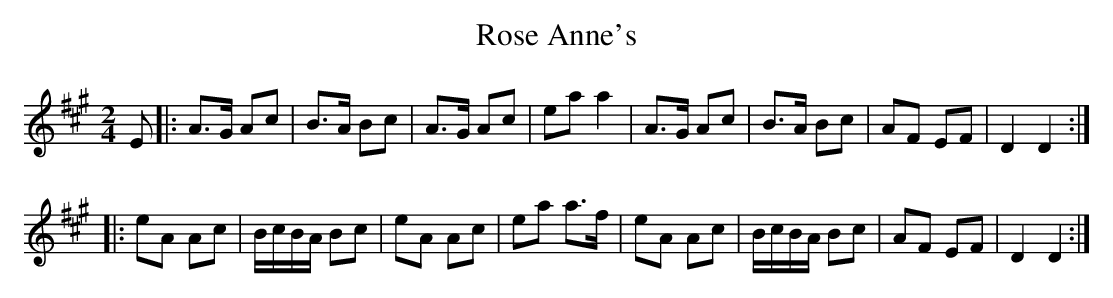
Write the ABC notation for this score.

X:1
T:Rose Anne's
M:2/4
L:1/8
K:A
E |: A>G Ac | B>A Bc | A>G Ac | ea a2 |\
A>G Ac | B>A Bc | AF EF | D2 D2 :|
|: eA Ac | B/c/B/A/ Bc | eA Ac | ea a>f |\
eA Ac | B/c/B/A/ Bc | AF EF | D2 D2 :|
